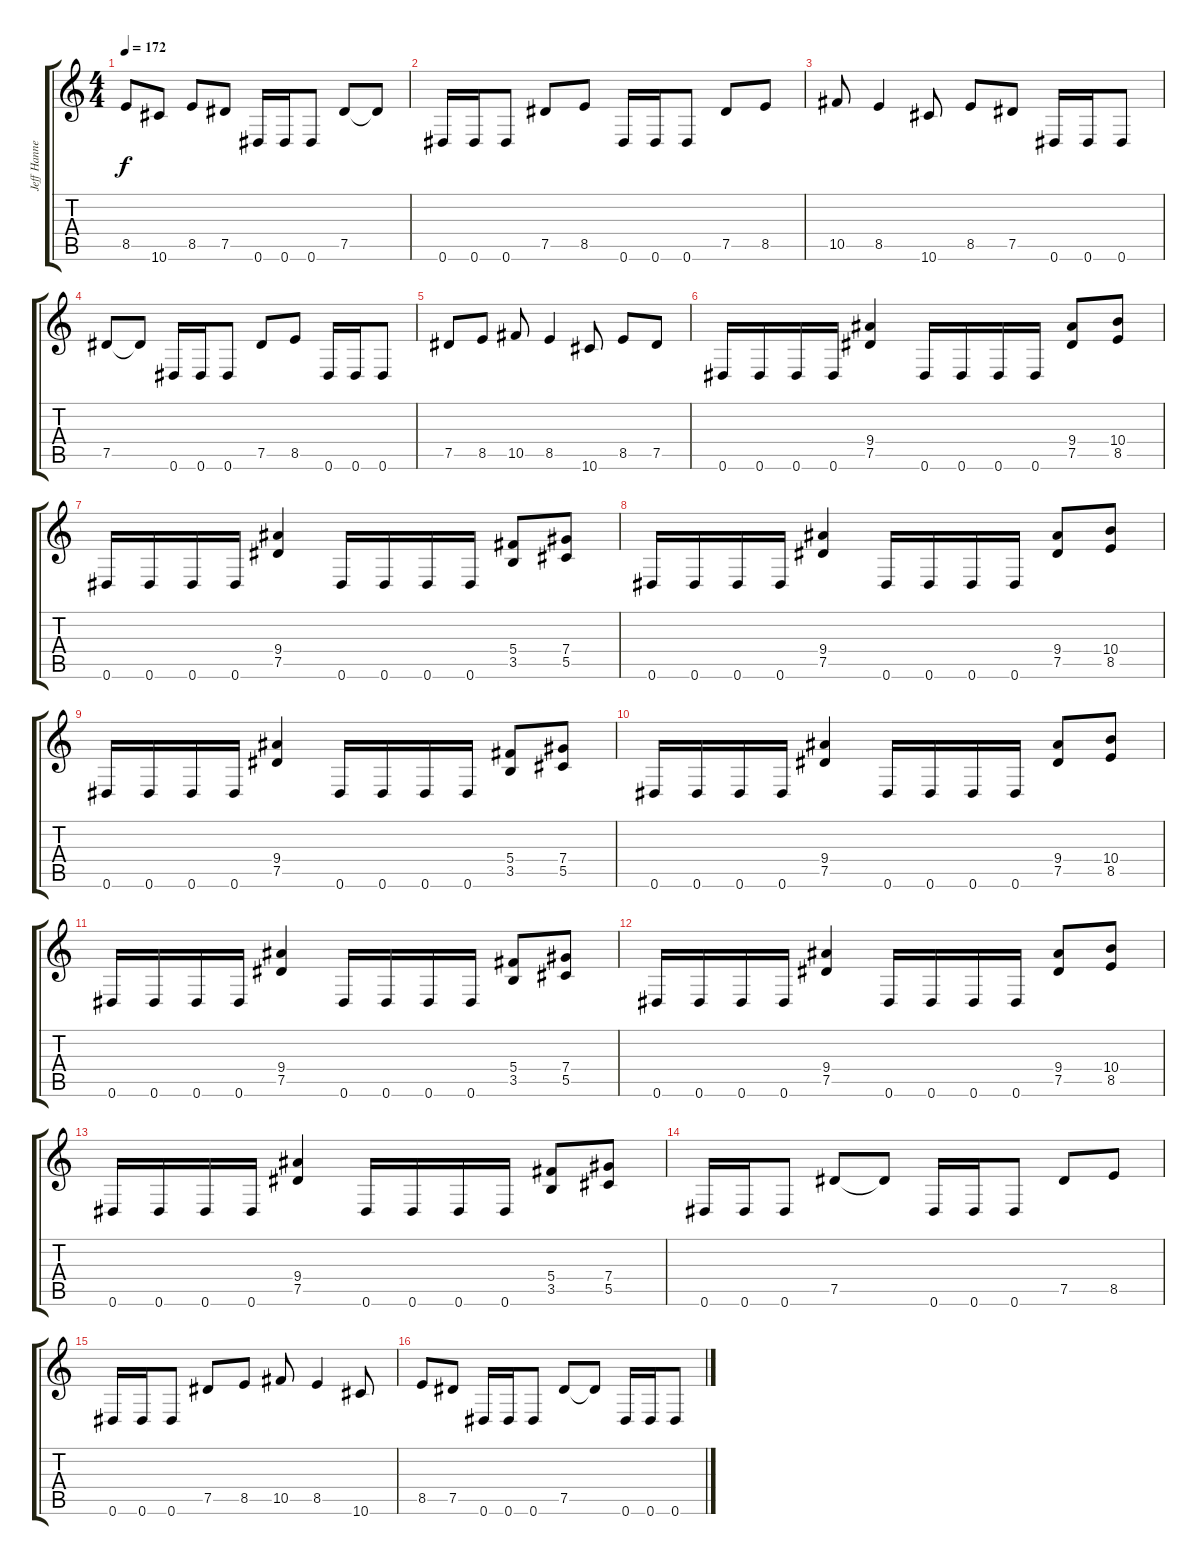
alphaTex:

\track ("Jeff Hanneman" "Jeff Hanne") {instrument distortionguitar}
\staff {score tabs}
\tuning (Eb4 Bb3 Gb3 Db3 Ab2 Eb2) {hide}
\ts (4 4)
\tempo 172
\clef g2
\ks c
8.5{t}.8{dy f} 10.6.8 8.5.8 7.5.8 0.6.16 0.6.16 0.6.8 7.5.8 7.5{t}.8 |
0.6.16 0.6.16 0.6.8 7.5.8 8.5.8 0.6.16 0.6.16 0.6.8 7.5.8 8.5.8 |
10.5.8 8.5.4 10.6.8 8.5.8 7.5.8 0.6.16 0.6.16 0.6.8 |
7.5.8 7.5{t}.8 0.6.16 0.6.16 0.6.8 7.5.8 8.5.8 0.6.16 0.6.16 0.6.8 |
7.5.8 8.5.8 10.5.8 8.5.4 10.6.8 8.5.8 7.5.8 |
0.6.16 0.6.16 0.6.16 0.6.16 (9.4 7.5).4 0.6.16 0.6.16 0.6.16 0.6.16 (9.4 7.5).8 (10.4 8.5).8 |
0.6.16 0.6.16 0.6.16 0.6.16 (9.4 7.5).4 0.6.16 0.6.16 0.6.16 0.6.16 (5.4 3.5).8 (7.4 5.5).8 |
0.6.16 0.6.16 0.6.16 0.6.16 (9.4 7.5).4 0.6.16 0.6.16 0.6.16 0.6.16 (9.4 7.5).8 (10.4 8.5).8 |
0.6.16 0.6.16 0.6.16 0.6.16 (9.4 7.5).4 0.6.16 0.6.16 0.6.16 0.6.16 (5.4 3.5).8 (7.4 5.5).8 |
0.6.16 0.6.16 0.6.16 0.6.16 (9.4 7.5).4 0.6.16 0.6.16 0.6.16 0.6.16 (9.4 7.5).8 (10.4 8.5).8 |
0.6.16 0.6.16 0.6.16 0.6.16 (9.4 7.5).4 0.6.16 0.6.16 0.6.16 0.6.16 (5.4 3.5).8 (7.4 5.5).8 |
0.6.16 0.6.16 0.6.16 0.6.16 (9.4 7.5).4 0.6.16 0.6.16 0.6.16 0.6.16 (9.4 7.5).8 (10.4 8.5).8 |
0.6.16 0.6.16 0.6.16 0.6.16 (9.4 7.5).4 0.6.16 0.6.16 0.6.16 0.6.16 (5.4 3.5).8 (7.4 5.5).8 |
0.6.16 0.6.16 0.6.8 7.5.8 7.5{t}.8 0.6.16 0.6.16 0.6.8 7.5.8 8.5.8 |
0.6.16 0.6.16 0.6.8 7.5.8 8.5.8 10.5.8 8.5.4 10.6.8 |
8.5.8 7.5.8 0.6.16 0.6.16 0.6.8 7.5.8 7.5{t}.8 0.6.16 0.6.16 0.6.8
